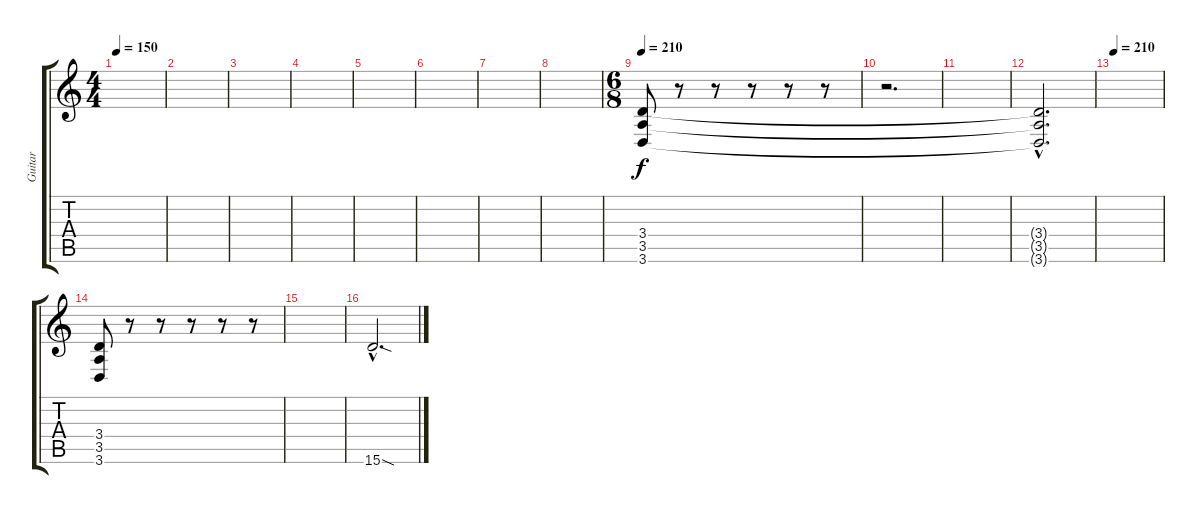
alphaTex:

\track ("Guitar" "Guitar") {instrument distortionguitar}
\staff {score tabs}
\tuning (Db4 Ab3 E3 B2 Gb2 B1) {hide}
\ts (4 4)
\tempo 150
\clef g2
\ks c
|
|
|
|
|
|
|
|
\ts (6 8)
\tempo 210
(3.4 3.5 3.6).8 r.8 r.8 r.8 r.8 r.8 |
r.2{d} |
|
(3.4{hac t} 3.5{hac t} 3.6{hac t}).2{d} |
\tempo 210
|
(3.4 3.5 3.6).8 r.8 r.8 r.8 r.8 r.8 |
|
15.6{sod hac}.2{d}
